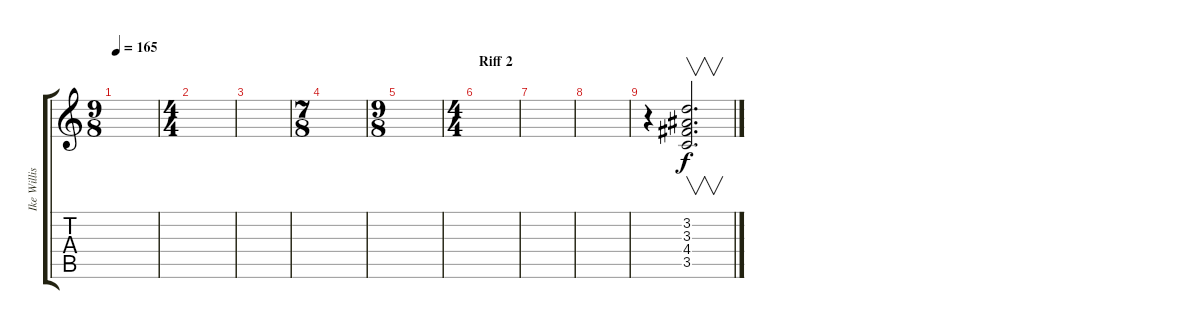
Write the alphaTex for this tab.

\track ("Ike Willis - Guitar 2" "Ike Willis") {instrument overdrivenguitar}
\staff {score tabs}
\tuning (E4 B3 G3 D3 A2 E2) {hide}
\ts (9 8)
\tempo 165
\clef g2
\ks c
|
\ts (4 4)
|
|
\ts (7 8)
|
\ts (9 8)
|
\ts (4 4)
\section ("" "Riff 2")
|
|
|
r.4{beam merge} (3.2 3.3 4.4 3.5).2{v d instrument distortionguitar}
